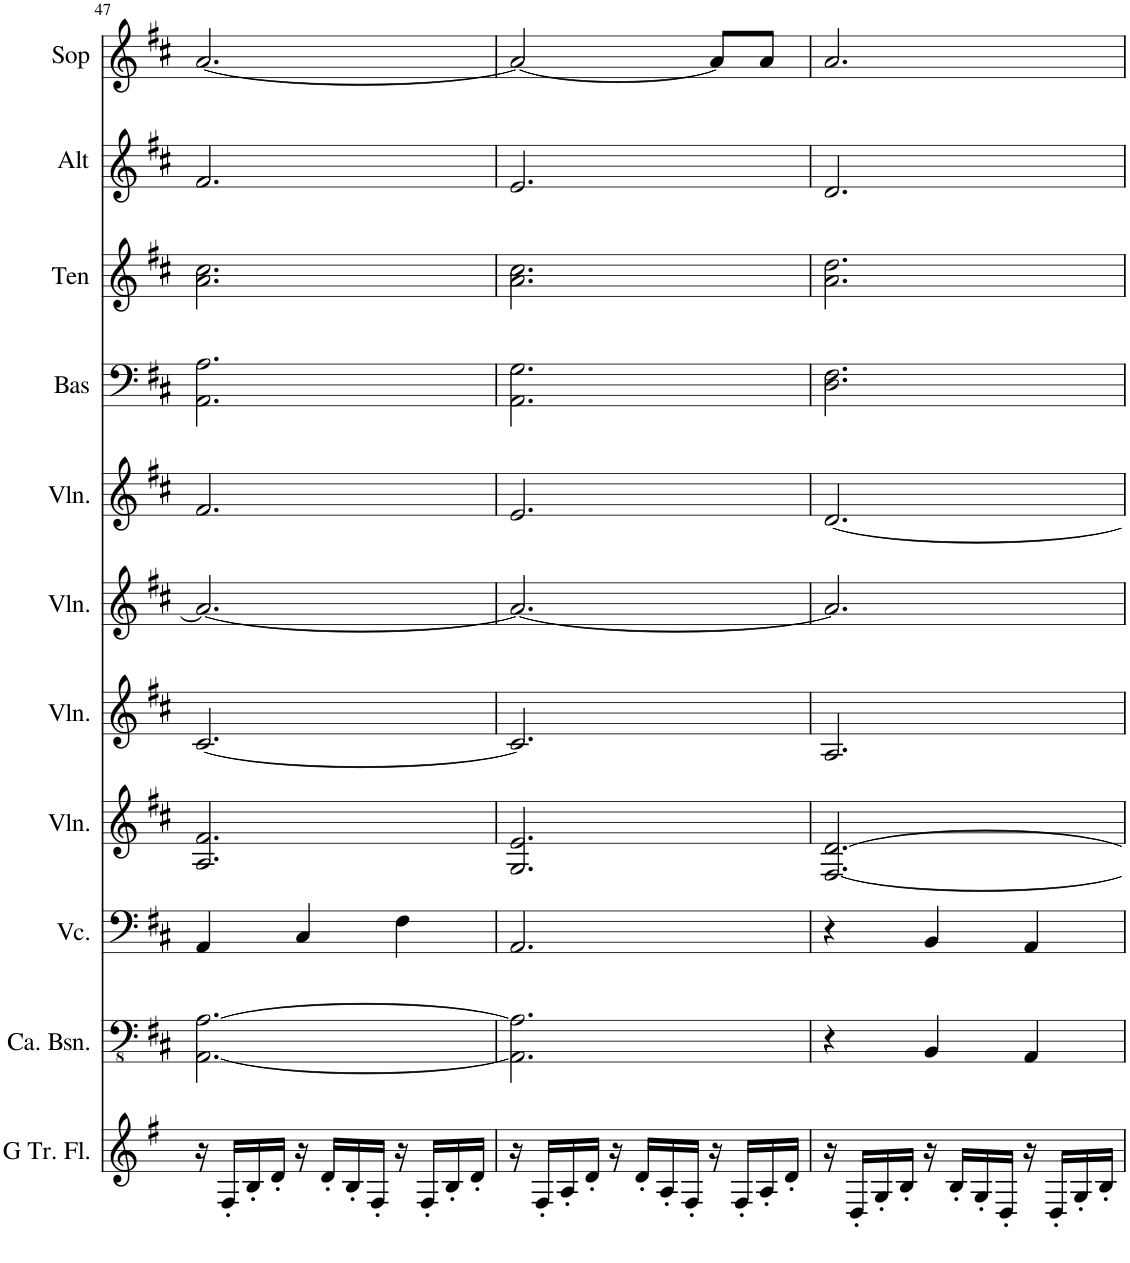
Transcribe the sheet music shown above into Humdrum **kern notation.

**kern	**kern	**kern	**kern	**kern	**kern	**kern	**kern	**kern	**kern	**kern
*part11	*part10	*part9	*part8	*part7	*part6	*part5	*part4	*part3	*part2	*part1
*staff11	*staff10	*staff9	*staff8	*staff7	*staff6	*staff5	*staff4	*staff3	*staff2	*staff1
*I"Sopraan-fluit in G, Organ rh	*I"Contrabassen, Double Bass	*I"Cello, Cello II	*I"Violen, Cello I	*I"Violen, Viola II	*I"Violen, Viola I	*I"Violen, Violin	*I"Bas	*I"Tenor	*I"Alt	*I"Sopraan
*	*I'Ca. Bsn.	*	*I'Vln.	*I'Vln.	*I'Vln.	*I'Vln.	*I'Bas	*I'Ten	*I'Alt	*I'Sop
!!LO:PB:g=z
*clefG2	*clefFv4	*clefF4	*clefG2	*clefG2	*clefG2	*clefG2	*clefF4	*clefG2	*clefG2	*clefG2
*Trd-4c-7	*	*	*	*	*	*	*	*Trd1c2	*Trd1c2	*
*k[f#]	*k[f#c#]	*k[f#c#]	*k[f#c#]	*k[f#c#]	*k[f#c#]	*k[f#c#]	*k[f#c#]	*k[f#c#]	*k[f#c#]	*k[f#c#]
*M3/4	*M3/4	*M3/4	*M3/4	*M3/4	*M3/4	*M3/4	*M3/4	*M3/4	*M3/4	*M3/4
=47	=47	=47	=47	=47	=47	=47	=47	=47	=47	=47
16r	[2.AAA\ [2.AA\	4AA/	2.A/ 2.f#/	[2.c#/	2.a/_	2.f#/	2.AA\ 2.A\	2.a\ 2.cc#\	2.f#/	[2.a/
16F#'/LL	.	.	.	.	.	.	.	.	.	.
16B'/	.	.	.	.	.	.	.	.	.	.
16d'/JJ	.	.	.	.	.	.	.	.	.	.
16r	.	4C#/	.	.	.	.	.	.	.	.
16d'/LL	.	.	.	.	.	.	.	.	.	.
16B'/	.	.	.	.	.	.	.	.	.	.
16F#'/JJ	.	.	.	.	.	.	.	.	.	.
16r	.	4F#\	.	.	.	.	.	.	.	.
16F#'/LL	.	.	.	.	.	.	.	.	.	.
16B'/	.	.	.	.	.	.	.	.	.	.
16d'/JJ	.	.	.	.	.	.	.	.	.	.
=48	=48	=48	=48	=48	=48	=48	=48	=48	=48	=48
16r	2.AAA\] 2.AA\]	2.AA/	2.G/ 2.e/	2.c#/]	2.a/_	2.e/	2.AA\ 2.G\	2.a\ 2.cc#\	2.e/	2a/_
16F#'/LL	.	.	.	.	.	.	.	.	.	.
16A'/	.	.	.	.	.	.	.	.	.	.
16d'/JJ	.	.	.	.	.	.	.	.	.	.
16r	.	.	.	.	.	.	.	.	.	.
16d'/LL	.	.	.	.	.	.	.	.	.	.
16A'/	.	.	.	.	.	.	.	.	.	.
16F#'/JJ	.	.	.	.	.	.	.	.	.	.
16r	.	.	.	.	.	.	.	.	.	8a/L]
16F#'/LL	.	.	.	.	.	.	.	.	.	.
16A'/	.	.	.	.	.	.	.	.	.	8a/J
16d'/JJ	.	.	.	.	.	.	.	.	.	.
=49	=49	=49	=49	=49	=49	=49	=49	=49	=49	=49
16r	4r	4r	[2.F#/ [2.d/	2.A/	2.a/]	[2.d/	2.D\ 2.F#\	2.a\ 2.dd\	2.d/	2.a/
16D'/LL	.	.	.	.	.	.	.	.	.	.
16G'/	.	.	.	.	.	.	.	.	.	.
16B'/JJ	.	.	.	.	.	.	.	.	.	.
16r	4BBB/	4BB/	.	.	.	.	.	.	.	.
16B'/LL	.	.	.	.	.	.	.	.	.	.
16G'/	.	.	.	.	.	.	.	.	.	.
16D'/JJ	.	.	.	.	.	.	.	.	.	.
16r	4AAA/	4AA/	.	.	.	.	.	.	.	.
16D'/LL	.	.	.	.	.	.	.	.	.	.
16G'/	.	.	.	.	.	.	.	.	.	.
16B'/JJ	.	.	.	.	.	.	.	.	.	.
=	=	=	=	=	=	=	=	=	=	=
*-	*-	*-	*-	*-	*-	*-	*-	*-	*-	*-
